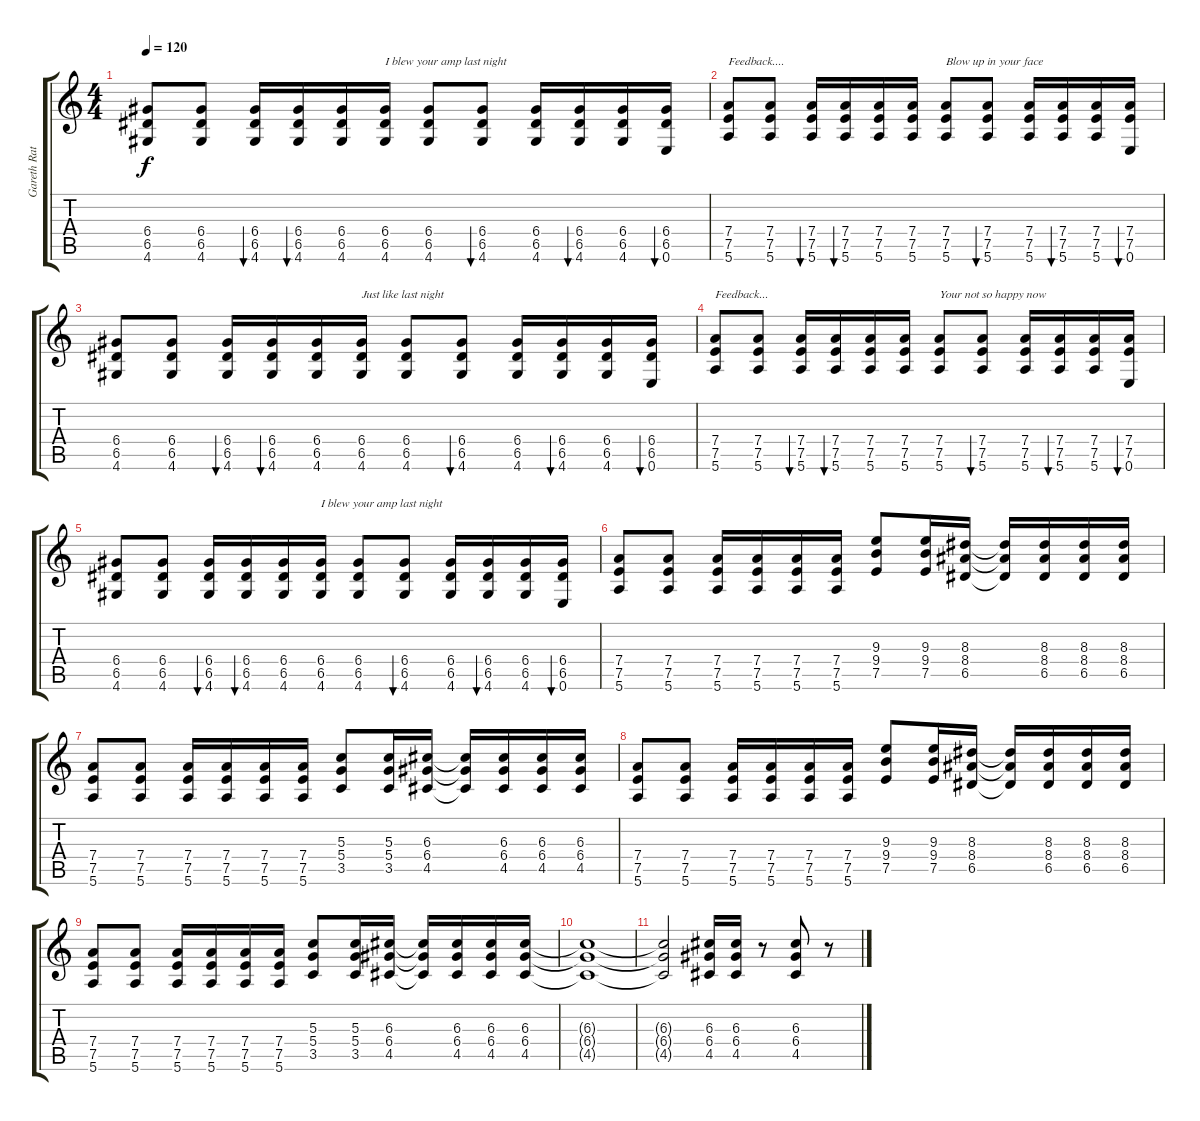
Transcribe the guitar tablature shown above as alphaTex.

\track ("Gareth Ratcliffe - Distortion" "Gareth Rat") {instrument distortionguitar}
\staff {score tabs}
\tuning (E4 B3 G3 D3 A2 E2) {hide}
\ts (4 4)
\tempo 120
\clef g2
\ks c
(6.4 6.5 4.6).8{dy f} (6.4 6.5 4.6).8 (6.4 6.5 4.6).16{bu 60} (6.4 6.5 4.6).16{bu 60} (6.4 6.5 4.6).16 (6.4 6.5 4.6).16{txt "I blew your amp last night"} (6.4 6.5 4.6).8 (6.4 6.5 4.6).8{bu 60} (6.4 6.5 4.6).16 (6.4 6.5 4.6).16{bu 60} (6.4 6.5 4.6).16 (6.4 6.5 0.6).16{bu 60} |
(7.4 7.5 5.6).8{txt "Feedback...."} (7.4 7.5 5.6).8 (7.4 7.5 5.6).16{bu 60} (7.4 7.5 5.6).16{bu 60} (7.4 7.5 5.6).16 (7.4 7.5 5.6).16 (7.4 7.5 5.6).8{txt "Blow up in your face"} (7.4 7.5 5.6).8{bu 60} (7.4 7.5 5.6).16 (7.4 7.5 5.6).16{bu 60} (7.4 7.5 5.6).16 (7.4 7.5 0.6).16{bu 60} |
(6.4 6.5 4.6).8 (6.4 6.5 4.6).8 (6.4 6.5 4.6).16{bu 60} (6.4 6.5 4.6).16{bu 60} (6.4 6.5 4.6).16 (6.4 6.5 4.6).16{txt "Just like last night"} (6.4 6.5 4.6).8 (6.4 6.5 4.6).8{bu 60} (6.4 6.5 4.6).16 (6.4 6.5 4.6).16{bu 60} (6.4 6.5 4.6).16 (6.4 6.5 0.6).16{bu 60} |
(7.4 7.5 5.6).8{txt "Feedback..."} (7.4 7.5 5.6).8 (7.4 7.5 5.6).16{bu 60} (7.4 7.5 5.6).16{bu 60} (7.4 7.5 5.6).16 (7.4 7.5 5.6).16 (7.4 7.5 5.6).8{txt "Your not so happy now"} (7.4 7.5 5.6).8{bu 60} (7.4 7.5 5.6).16 (7.4 7.5 5.6).16{bu 60} (7.4 7.5 5.6).16 (7.4 7.5 0.6).16{bu 60} |
(6.4 6.5 4.6).8 (6.4 6.5 4.6).8 (6.4 6.5 4.6).16{bu 60} (6.4 6.5 4.6).16{bu 60} (6.4 6.5 4.6).16 (6.4 6.5 4.6).16{txt "I blew your amp last night"} (6.4 6.5 4.6).8 (6.4 6.5 4.6).8{bu 60} (6.4 6.5 4.6).16 (6.4 6.5 4.6).16{bu 60} (6.4 6.5 4.6).16 (6.4 6.5 0.6).16{bu 60} |
(7.4 7.5 5.6).8 (7.4 7.5 5.6).8 (7.4 7.5 5.6).16 (7.4 7.5 5.6).16 (7.4 7.5 5.6).16 (7.4 7.5 5.6).16 (9.3 9.4 7.5).8 (9.3 9.4 7.5).16 (8.3 8.4 6.5).16 (8.3{t} 8.4{t} 6.5{t}).16 (8.3 8.4 6.5).16 (8.3 8.4 6.5).16 (8.3 8.4 6.5).16 |
(7.4 7.5 5.6).8 (7.4 7.5 5.6).8 (7.4 7.5 5.6).16 (7.4 7.5 5.6).16 (7.4 7.5 5.6).16 (7.4 7.5 5.6).16 (5.3 5.4 3.5).8 (5.3 5.4 3.5).16 (6.3 6.4 4.5).16 (6.3{t} 6.4{t} 4.5{t}).16 (6.3 6.4 4.5).16 (6.3 6.4 4.5).16 (6.3 6.4 4.5).16 |
(7.4 7.5 5.6).8 (7.4 7.5 5.6).8 (7.4 7.5 5.6).16 (7.4 7.5 5.6).16 (7.4 7.5 5.6).16 (7.4 7.5 5.6).16 (9.3 9.4 7.5).8 (9.3 9.4 7.5).16 (8.3 8.4 6.5).16 (8.3{t} 8.4{t} 6.5{t}).16 (8.3 8.4 6.5).16 (8.3 8.4 6.5).16 (8.3 8.4 6.5).16 |
(7.4 7.5 5.6).8 (7.4 7.5 5.6).8 (7.4 7.5 5.6).16 (7.4 7.5 5.6).16 (7.4 7.5 5.6).16 (7.4 7.5 5.6).16 (5.3 5.4 3.5).8 (5.3 5.4 3.5).16 (6.3 6.4 4.5).16 (6.3{t} 6.4{t} 4.5{t}).16 (6.3 6.4 4.5).16 (6.3 6.4 4.5).16 (6.3 6.4 4.5).16 |
(6.3{t} 6.4{t} 4.5{t}).1 |
(6.3{t} 6.4{t} 4.5{t}).2 (6.3 6.4 4.5).16 (6.3 6.4 4.5).16 r.8 (6.3 6.4 4.5).8 r.8
